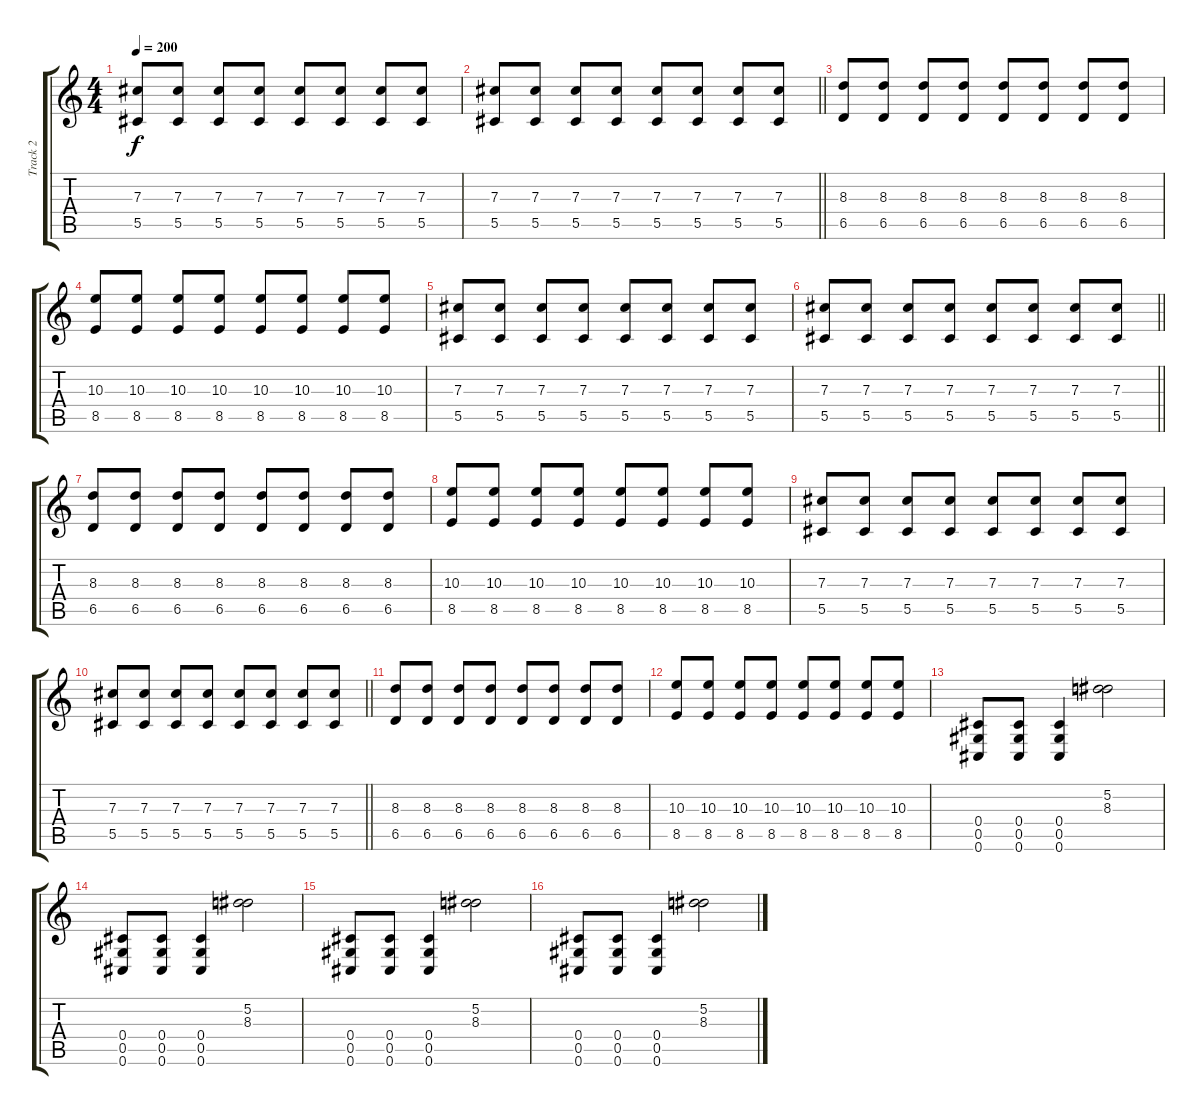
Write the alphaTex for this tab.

\track ("Track 2" "Track 2") {instrument distortionguitar}
\staff {score tabs}
\tuning (Eb4 Bb3 Gb3 Db3 Ab2 Db2) {hide}
\ts (4 4)
\tempo 200
\clef g2
\ks c
(7.3 5.5).8{dy f} (7.3 5.5).8 (7.3 5.5).8 (7.3 5.5).8 (7.3 5.5).8 (7.3 5.5).8 (7.3 5.5).8 (7.3 5.5).8 |
\barLineRight lightlight
(7.3 5.5).8 (7.3 5.5).8 (7.3 5.5).8 (7.3 5.5).8 (7.3 5.5).8 (7.3 5.5).8 (7.3 5.5).8 (7.3 5.5).8 |
(8.3 6.5).8 (8.3 6.5).8 (8.3 6.5).8 (8.3 6.5).8 (8.3 6.5).8 (8.3 6.5).8 (8.3 6.5).8 (8.3 6.5).8 |
(10.3 8.5).8 (10.3 8.5).8 (10.3 8.5).8 (10.3 8.5).8 (10.3 8.5).8 (10.3 8.5).8 (10.3 8.5).8 (10.3 8.5).8 |
(7.3 5.5).8 (7.3 5.5).8 (7.3 5.5).8 (7.3 5.5).8 (7.3 5.5).8 (7.3 5.5).8 (7.3 5.5).8 (7.3 5.5).8 |
\barLineRight lightlight
(7.3 5.5).8 (7.3 5.5).8 (7.3 5.5).8 (7.3 5.5).8 (7.3 5.5).8 (7.3 5.5).8 (7.3 5.5).8 (7.3 5.5).8 |
(8.3 6.5).8 (8.3 6.5).8 (8.3 6.5).8 (8.3 6.5).8 (8.3 6.5).8 (8.3 6.5).8 (8.3 6.5).8 (8.3 6.5).8 |
(10.3 8.5).8 (10.3 8.5).8 (10.3 8.5).8 (10.3 8.5).8 (10.3 8.5).8 (10.3 8.5).8 (10.3 8.5).8 (10.3 8.5).8 |
(7.3 5.5).8 (7.3 5.5).8 (7.3 5.5).8 (7.3 5.5).8 (7.3 5.5).8 (7.3 5.5).8 (7.3 5.5).8 (7.3 5.5).8 |
\barLineRight lightlight
(7.3 5.5).8 (7.3 5.5).8 (7.3 5.5).8 (7.3 5.5).8 (7.3 5.5).8 (7.3 5.5).8 (7.3 5.5).8 (7.3 5.5).8 |
(8.3 6.5).8 (8.3 6.5).8 (8.3 6.5).8 (8.3 6.5).8 (8.3 6.5).8 (8.3 6.5).8 (8.3 6.5).8 (8.3 6.5).8 |
(10.3 8.5).8 (10.3 8.5).8 (10.3 8.5).8 (10.3 8.5).8 (10.3 8.5).8 (10.3 8.5).8 (10.3 8.5).8 (10.3 8.5).8 |
(0.4 0.5 0.6).8 (0.4 0.5 0.6).8 (0.4 0.5 0.6).4 (5.2 8.3).2 |
(0.4 0.5 0.6).8 (0.4 0.5 0.6).8 (0.4 0.5 0.6).4 (5.2 8.3).2 |
(0.4 0.5 0.6).8 (0.4 0.5 0.6).8 (0.4 0.5 0.6).4 (5.2 8.3).2 |
(0.4 0.5 0.6).8 (0.4 0.5 0.6).8 (0.4 0.5 0.6).4 (5.2 8.3).2
